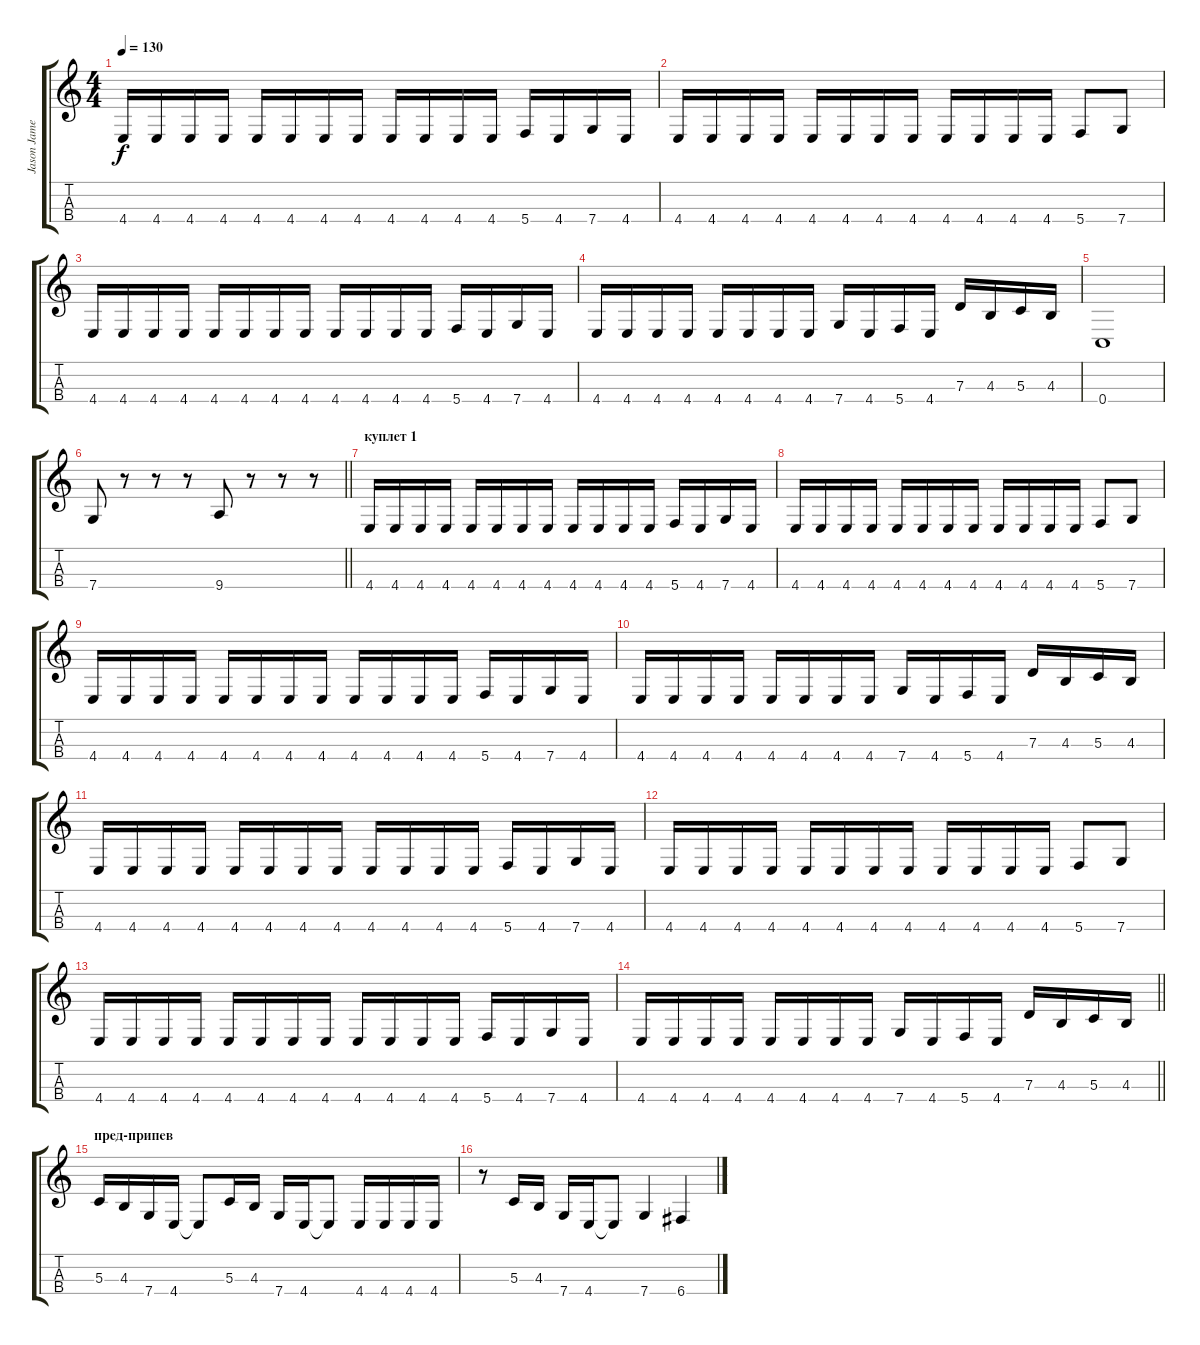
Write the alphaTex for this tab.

\track ("Jason James " "Jason Jame") {instrument electricbasspick}
\staff {score tabs}
\tuning (F3 C3 G2 C2) {hide}
\ts (4 4)
\tempo 130
\clef g2
\ks c
4.4.16{dy f} 4.4.16 4.4.16 4.4.16 4.4.16 4.4.16 4.4.16 4.4.16 4.4.16 4.4.16 4.4.16 4.4.16 5.4.16 4.4.16 7.4.16 4.4.16 |
4.4.16 4.4.16 4.4.16 4.4.16 4.4.16 4.4.16 4.4.16 4.4.16 4.4.16 4.4.16 4.4.16 4.4.16 5.4.8 7.4.8 |
4.4.16 4.4.16 4.4.16 4.4.16 4.4.16 4.4.16 4.4.16 4.4.16 4.4.16 4.4.16 4.4.16 4.4.16 5.4.16 4.4.16 7.4.16 4.4.16 |
4.4.16 4.4.16 4.4.16 4.4.16 4.4.16 4.4.16 4.4.16 4.4.16 7.4.16 4.4.16 5.4.16 4.4.16 7.3.16 4.3.16 5.3.16 4.3.16 |
0.4.1 |
\barLineRight lightlight
7.4.8 r.8 r.8 r.8 9.4.8 r.8 r.8 r.8 |
\section ("" "куплет 1")
4.4.16 4.4.16 4.4.16 4.4.16 4.4.16 4.4.16 4.4.16 4.4.16 4.4.16 4.4.16 4.4.16 4.4.16 5.4.16 4.4.16 7.4.16 4.4.16 |
4.4.16 4.4.16 4.4.16 4.4.16 4.4.16 4.4.16 4.4.16 4.4.16 4.4.16 4.4.16 4.4.16 4.4.16 5.4.8 7.4.8 |
4.4.16 4.4.16 4.4.16 4.4.16 4.4.16 4.4.16 4.4.16 4.4.16 4.4.16 4.4.16 4.4.16 4.4.16 5.4.16 4.4.16 7.4.16 4.4.16 |
4.4.16 4.4.16 4.4.16 4.4.16 4.4.16 4.4.16 4.4.16 4.4.16 7.4.16 4.4.16 5.4.16 4.4.16 7.3.16 4.3.16 5.3.16 4.3.16 |
4.4.16 4.4.16 4.4.16 4.4.16 4.4.16 4.4.16 4.4.16 4.4.16 4.4.16 4.4.16 4.4.16 4.4.16 5.4.16 4.4.16 7.4.16 4.4.16 |
4.4.16 4.4.16 4.4.16 4.4.16 4.4.16 4.4.16 4.4.16 4.4.16 4.4.16 4.4.16 4.4.16 4.4.16 5.4.8 7.4.8 |
4.4.16 4.4.16 4.4.16 4.4.16 4.4.16 4.4.16 4.4.16 4.4.16 4.4.16 4.4.16 4.4.16 4.4.16 5.4.16 4.4.16 7.4.16 4.4.16 |
\barLineRight lightlight
4.4.16 4.4.16 4.4.16 4.4.16 4.4.16 4.4.16 4.4.16 4.4.16 7.4.16 4.4.16 5.4.16 4.4.16 7.3.16 4.3.16 5.3.16 4.3.16 |
\section ("" "пред-припев")
5.3.16 4.3.16 7.4.16 4.4.16 4.4{t}.8 5.3.16 4.3.16 7.4.16 4.4.16 4.4{t}.8 4.4.16 4.4.16 4.4.16 4.4.16 |
r.8 5.3.16 4.3.16 7.4.16 4.4.16 4.4{t}.8 7.4.4 6.4.4
